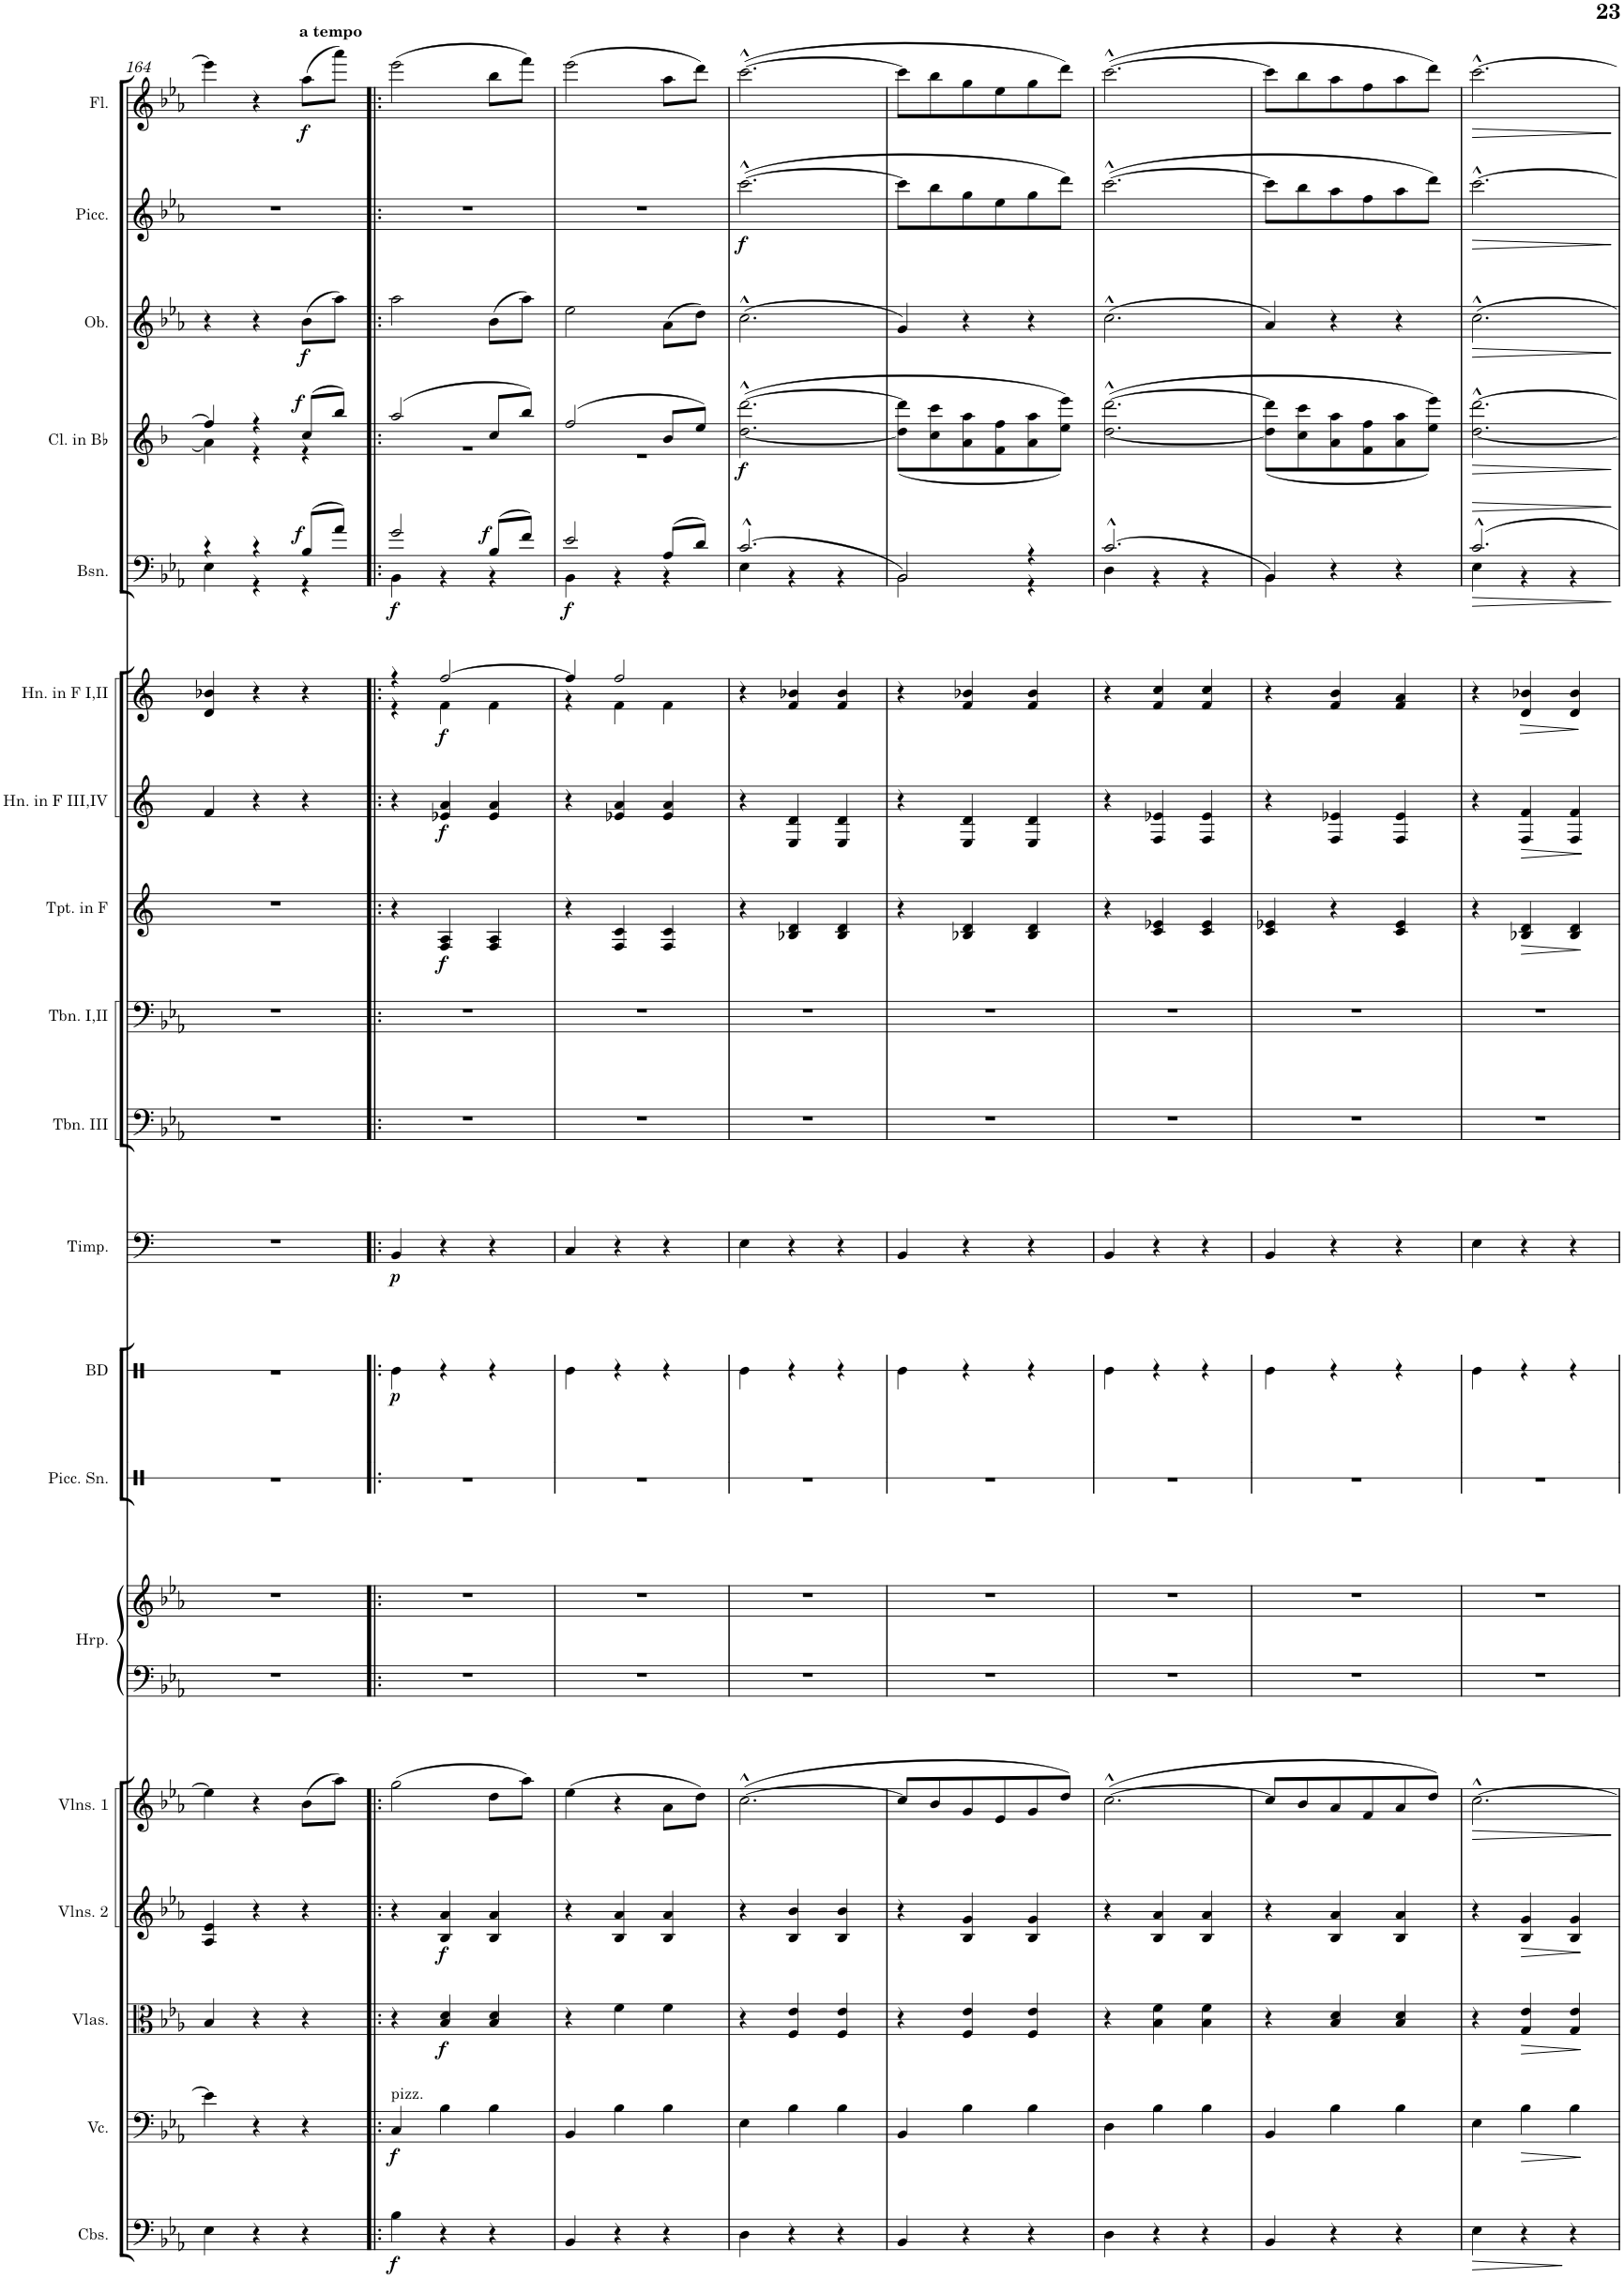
**kern	**dynam	**kern	**dynam	**kern	**dynam	**kern	**dynam	**kern	**dynam	**kern	**kern	**kern	**kern	**dynam	**kern	**dynam	**kern	**kern	**kern	**dynam	**kern	**dynam	**kern	**dynam	**kern	**dynam	**kern	**dynam	**kern	**dynam	**kern	**dynam	**kern	**dynam
*part19	*part19	*part18	*part18	*part17	*part17	*part16	*part16	*part15	*part15	*part14	*part14	*part13	*part12	*part12	*part11	*part11	*part10	*part9	*part8	*part8	*part7	*part7	*part6	*part6	*part5	*part5	*part4	*part4	*part3	*part3	*part2	*part2	*part1	*part1
*staff20	*staff20	*staff19	*staff19	*staff18	*staff18	*staff17	*staff17	*staff16	*staff16	*staff15	*staff14	*staff13	*staff12	*staff12	*staff11	*staff11	*staff10	*staff9	*staff8	*staff8	*staff7	*staff7	*staff6	*staff6	*staff5	*staff5	*staff4	*staff4	*staff3	*staff3	*staff2	*staff2	*staff1	*staff1
*I"Contrabasses	*	*I"Violoncello	*	*I"Violas	*	*I"Violins 2	*	*I"Violins 1	*	*I"Harp	*	*I"Piccolo Snare	*I"Bass Drum	*	*I"Timpani	*	*I"Trombone III	*I"Trombone I,II	*I"Trumpet in F	*	*I"Horn in F III, IV	*	*I"Horn in F I, II	*	*I"Bassoon	*	*I"Clarinet in Bb	*	*I"Oboe	*	*I"Piccolo	*	*I"Flute	*
*I'Cbs.	*	*I'Vc.	*	*I'Vlas.	*	*I'Vlns. 2	*	*I'Vlns. 1	*	*I'Hrp.	*	*I'Picc. Sn.	*I'BD	*	*I'Timp.	*	*I'Tbn. III	*I'Tbn. I,II	*I'Tpt. in F	*	*I'Hn. in F III,IV	*	*I'Hn. in F I,II	*	*I'Bsn.	*	*I'Cl. in Bb	*	*I'Ob.	*	*I'Picc.	*	*I'Fl.	*
!!LO:PB:g=z
*clefF4	*	*clefF4	*	*clefC3	*	*clefG2	*	*clefG2	*	*clefF4	*clefG2	*clefX	*clefX	*	*clefF4	*	*clefF4	*clefF4	*clefG2	*	*clefG2	*	*clefG2	*	*clefF4	*	*clefG2	*	*clefG2	*	*clefG2	*	*clefG2	*
*Trd7c12	*	*	*	*	*	*	*	*	*	*	*	*	*	*	*	*	*	*	*Trd-3c-5	*	*Trd4c7	*	*Trd4c7	*	*	*	*Trd1c2	*	*	*	*Trd-7c-12	*	*	*
*k[b-e-a-]	*	*k[b-e-a-]	*	*k[b-e-a-]	*	*k[b-e-a-]	*	*k[b-e-a-]	*	*k[b-e-a-]	*k[b-e-a-]	*k[]	*k[]	*	*k[]	*	*k[b-e-a-]	*k[b-e-a-]	*k[]	*	*k[]	*	*k[]	*	*k[b-e-a-]	*	*k[b-]	*	*k[b-e-a-]	*	*k[b-e-a-]	*	*k[b-e-a-]	*
*M3/4	*	*M3/4	*	*M3/4	*	*M3/4	*	*M3/4	*	*M3/4	*M3/4	*M3/4	*M3/4	*	*M3/4	*	*M3/4	*M3/4	*M3/4	*	*M3/4	*	*M3/4	*	*M3/4	*	*M3/4	*	*M3/4	*	*M3/4	*	*M3/4	*
=164	=164	=164	=164	=164	=164	=164	=164	=164	=164	=164	=164	=164	=164	=164	=164	=164	=164	=164	=164	=164	=164	=164	=164	=164	=164	=164	=164	=164	=164	=164	=164	=164	=164	=164
*	*	*	*	*	*	*	*	*	*	*	*	*	*	*	*	*	*	*	*	*	*	*	*	*	*^	*	*^	*	*	*	*	*	*	*
4E-\	.	4e-\]	.	4B-/	.	4A-/ 4e-/	.	4ee-\]	.	2.r	2.r	2.r	2.r	.	2.r	.	2.r	2.r	2.r	.	4f/	.	4d/ 4b-X/	.	4r	4E-\	.	4ff/]	4a\]	.	4r	.	2.r	.	4eee-\]	.
4r	.	4r	.	4r	.	4r	.	4r	.	.	.	.	.	.	.	.	.	.	.	.	4r	.	4r	.	4r	4r	.	4r	4r	.	4r	.	.	.	4r	.
!	!	!	!	!	!	!	!	!	!	!	!	!	!	!	!	!	!	!	!	!	!	!	!	!	!	!	!	!	!	!	!	!	!	!	!LO:TX:a:B:t=a tempo	!
!	!	!	!	!	!	!	!	!	!	!	!	!	!	!	!	!	!	!	!	!	!	!	!	!	!	!	!LO:DY:a	!	!	!LO:DY:a	!	!LO:DY:b	!	!	!	!LO:DY:b
4r	.	4r	.	4r	.	4r	.	(8b-\L	.	.	.	.	.	.	.	.	.	.	.	.	4r	.	4r	.	(8B-/L	4r	f	(8cc/L	4r	f	(8b-\L	f	.	.	(8aa-\L	f
.	.	.	.	.	.	.	.	8aa-\J)	.	.	.	.	.	.	.	.	.	.	.	.	.	.	.	.	8a-/J)	.	.	8bb-/J)	.	.	8aa-\J)	.	.	.	8aaa-\J)	.
=165!|:	=165!|:	=165!|:	=165!|:	=165!|:	=165!|:	=165!|:	=165!|:	=165!|:	=165!|:	=165!|:	=165!|:	=165!|:	=165!|:	=165!|:	=165!|:	=165!|:	=165!|:	=165!|:	=165!|:	=165!|:	=165!|:	=165!|:	=165!|:	=165!|:	=165!|:	=165!|:	=165!|:	=165!|:	=165!|:	=165!|:	=165!|:	=165!|:	=165!|:	=165!|:	=165!|:	=165!|:
*	*	*	*	*	*	*	*	*	*	*	*	*	*	*	*	*	*	*	*	*	*	*	*^	*	*	*	*	*	*	*	*	*	*	*	*	*
!	!	!LO:TX:a:t=pizz.	!	!	!	!	!	!	!	!	!	!	!	!	!	!	!	!	!	!	!	!	!	!	!	!	!	!	!	!	!	!	!	!	!	!	!
!	!LO:DY:b	!	!LO:DY:b	!	!	!	!	!	!	!	!	!	!	!LO:DY:b	!	!LO:DY:b	!	!	!	!	!	!	!	!	!	!	!	!LO:DY:b	!	!	!	!	!	!	!	!	!
4B-\	f	4C/	f	4r	.	4r	.	(2gg\	.	2.r	2.r	2.r	4Re\	p	4BB/	p	2.r	2.r	4r	.	4r	.	4r	4r	.	2g/	4BB-\	f	(2aa/	2.r	.	2aa-\	.	2.r	.	(2eee-\	.
!	!	!	!	!	!LO:DY:b	!	!LO:DY:b	!	!	!	!	!	!	!	!	!	!	!	!	!LO:DY:b	!	!LO:DY:b	!	!	!LO:DY:b	!	!	!	!	!	!	!	!	!	!	!	!
4r	.	4B-\	.	4B-/ 4d/	f	4B-/ 4a-/	f	.	.	.	.	.	4r	.	4r	.	.	.	4F/ 4A/	f	4e-X/ 4a/	f	[2ff/	4f\	f	.	4r	.	.	.	.	.	.	.	.	.	.
!	!	!	!	!	!	!	!	!	!	!	!	!	!	!	!	!	!	!	!	!	!	!	!	!	!	!	!	!LO:DY:a	!	!	!	!	!	!	!	!	!
4r	.	4B-\	.	4B-/ 4d/	.	4B-/ 4a-/	.	8dd\L	.	.	.	.	4r	.	4r	.	.	.	4F/ 4A/	.	4e-/ 4a/	.	.	4f\	.	(8B-/L	4r	f	8cc/L	.	.	(8b-\L	.	.	.	8bb-\L	.
.	.	.	.	.	.	.	.	8aa-\J)	.	.	.	.	.	.	.	.	.	.	.	.	.	.	.	.	.	8f/J)	.	.	8bb-/J)	.	.	8aa-\J)	.	.	.	8fff\J)	.
=166	=166	=166	=166	=166	=166	=166	=166	=166	=166	=166	=166	=166	=166	=166	=166	=166	=166	=166	=166	=166	=166	=166	=166	=166	=166	=166	=166	=166	=166	=166	=166	=166	=166	=166	=166	=166	=166
!	!	!	!	!	!	!	!	!	!	!	!	!	!	!	!	!	!	!	!	!	!	!	!	!	!	!	!	!LO:DY:b	!	!	!	!	!	!	!	!	!
4BB-/	.	4BB-/	.	4r	.	4r	.	(4ee-\	.	2.r	2.r	2.r	4Re\	.	4C/	.	2.r	2.r	4r	.	4r	.	4ff/]	4r	.	2e-/	4BB-\	f	(2ff/	2.r	.	2ee-\	.	2.r	.	(2eee-\	.
4r	.	4B-\	.	4f\	.	4B-/ 4a-/	.	4r	.	.	.	.	4r	.	4r	.	.	.	4F/ 4c/	.	4e-X/ 4a/	.	2ff/	4f\	.	.	4r	.	.	.	.	.	.	.	.	.	.
4r	.	4B-\	.	4f\	.	4B-/ 4a-/	.	8a-\L	.	.	.	.	4r	.	4r	.	.	.	4F/ 4c/	.	4e-/ 4a/	.	.	4f\	.	(8A-/L	4r	.	8b-/L	.	.	(8a-\L	.	.	.	8aa-\L	.
.	.	.	.	.	.	.	.	8dd\J)	.	.	.	.	.	.	.	.	.	.	.	.	.	.	.	.	.	8d/J)	.	.	8ee/J)	.	.	8dd\J)	.	.	.	8ddd\J)	.
*	*	*	*	*	*	*	*	*	*	*	*	*	*	*	*	*	*	*	*	*	*	*	*v	*v	*	*	*	*	*v	*v	*	*	*	*	*	*	*
=167	=167	=167	=167	=167	=167	=167	=167	=167	=167	=167	=167	=167	=167	=167	=167	=167	=167	=167	=167	=167	=167	=167	=167	=167	=167	=167	=167	=167	=167	=167	=167	=167	=167	=167	=167
!	!	!	!	!	!	!	!	!	!	!	!	!	!	!	!	!	!	!	!	!	!	!	!	!	!	!	!	!	!LO:DY:b	!	!	!	!LO:DY:b	!	!
4D\	.	4E-\	.	4r	.	4r	.	([2.cc^^\	.	2.r	2.r	2.r	4Re\	.	4E\	.	2.r	2.r	4r	.	4r	.	4r	.	(>2.c^^/	4E-\	.	([2.dd\^^ [2.ddd\^^	f	(2.cc^^\	.	([2.ccc^^\	f	([2.ccc^^\	.
4r	.	4B-\	.	4F/ 4e-/	.	4B-/ 4b-/	.	.	.	.	.	.	4r	.	4r	.	.	.	4B-X/ 4d/	.	4E/ 4d/	.	4f/ 4b-X/	.	.	4r	.	.	.	.	.	.	.	.	.
4r	.	4B-\	.	4F/ 4e-/	.	4B-/ 4b-/	.	.	.	.	.	.	4r	.	4r	.	.	.	4B-/ 4d/	.	4E/ 4d/	.	4f/ 4b-/	.	.	4r	.	.	.	.	.	.	.	.	.
=168	=168	=168	=168	=168	=168	=168	=168	=168	=168	=168	=168	=168	=168	=168	=168	=168	=168	=168	=168	=168	=168	=168	=168	=168	=168	=168	=168	=168	=168	=168	=168	=168	=168	=168	=168
4BB-/	.	4BB-/	.	4r	.	4r	.	8cc/L]	.	2.r	2.r	2.r	4Re\	.	4BB/	.	2.r	2.r	4r	.	4r	.	4r	.	2BB-/	2BB-\)	.	(<8dd\] 8ddd\]L	.	4g/)	.	8ccc\L]	.	8ccc\L]	.
.	.	.	.	.	.	.	.	8b-/	.	.	.	.	.	.	.	.	.	.	.	.	.	.	.	.	.	.	.	8cc\ 8ccc\	.	.	.	8bb-\	.	8bb-\	.
4r	.	4B-\	.	4F/ 4e-/	.	4B-/ 4g/	.	8g/	.	.	.	.	4r	.	4r	.	.	.	4B-X/ 4d/	.	4E/ 4d/	.	4f/ 4b-X/	.	.	.	.	8a\ 8aa\	.	4r	.	8gg\	.	8gg\	.
.	.	.	.	.	.	.	.	8e-/	.	.	.	.	.	.	.	.	.	.	.	.	.	.	.	.	.	.	.	8f\ 8ff\	.	.	.	8ee-\	.	8ee-\	.
4r	.	4B-\	.	4F/ 4e-/	.	4B-/ 4g/	.	8g/	.	.	.	.	4r	.	4r	.	.	.	4B-/ 4d/	.	4E/ 4d/	.	4f/ 4b-/	.	4r	4r	.	8a\ 8aa\	.	4r	.	8gg\	.	8gg\	.
.	.	.	.	.	.	.	.	8dd/J)	.	.	.	.	.	.	.	.	.	.	.	.	.	.	.	.	.	.	.	8ee\ 8eee\J))	.	.	.	8ddd\J)	.	8ddd\J)	.
=169	=169	=169	=169	=169	=169	=169	=169	=169	=169	=169	=169	=169	=169	=169	=169	=169	=169	=169	=169	=169	=169	=169	=169	=169	=169	=169	=169	=169	=169	=169	=169	=169	=169	=169	=169
4D\	.	4D\	.	4r	.	4r	.	([2.cc^^\	.	2.r	2.r	2.r	4Re\	.	4BB/	.	2.r	2.r	4r	.	4r	.	4r	.	(>2.c^^/	4D\	.	([2.dd\^^ [2.ddd\^^	.	(2.cc^^\	.	([2.ccc^^\	.	([2.ccc^^\	.
4r	.	4B-\	.	4B-\ 4f\	.	4B-/ 4a-/	.	.	.	.	.	.	4r	.	4r	.	.	.	4c/ 4e-X/	.	4F/ 4e-X/	.	4f/ 4cc/	.	.	4r	.	.	.	.	.	.	.	.	.
4r	.	4B-\	.	4B-\ 4f\	.	4B-/ 4a-/	.	.	.	.	.	.	4r	.	4r	.	.	.	4c/ 4e-/	.	4F/ 4e-/	.	4f/ 4cc/	.	.	4r	.	.	.	.	.	.	.	.	.
=170	=170	=170	=170	=170	=170	=170	=170	=170	=170	=170	=170	=170	=170	=170	=170	=170	=170	=170	=170	=170	=170	=170	=170	=170	=170	=170	=170	=170	=170	=170	=170	=170	=170	=170	=170
4BB-/	.	4BB-/	.	4r	.	4r	.	8cc/L]	.	2.r	2.r	2.r	4Re\	.	4BB/	.	2.r	2.r	4c/ 4e-X/	.	4r	.	4r	.	4BB-/	4BB-\)	.	(<8dd\] 8ddd\]L	.	4a-/)	.	8ccc\L]	.	8ccc\L]	.
.	.	.	.	.	.	.	.	8b-/	.	.	.	.	.	.	.	.	.	.	.	.	.	.	.	.	.	.	.	8cc\ 8ccc\	.	.	.	8bb-\	.	8bb-\	.
4r	.	4B-\	.	4B-/ 4d/	.	4B-/ 4a-/	.	8a-/	.	.	.	.	4r	.	4r	.	.	.	4r	.	4F/ 4e-X/	.	4f/ 4b/	.	4r	2ryy	.	8a\ 8aa\	.	4r	.	8aa-\	.	8aa-\	.
.	.	.	.	.	.	.	.	8f/	.	.	.	.	.	.	.	.	.	.	.	.	.	.	.	.	.	.	.	8f\ 8ff\	.	.	.	8ff\	.	8ff\	.
4r	.	4B-\	.	4B-/ 4d/	.	4B-/ 4a-/	.	8a-/	.	.	.	.	4r	.	4r	.	.	.	4c/ 4e-/	.	4F/ 4e-/	.	4f/ 4a/	.	4r	.	.	8a\ 8aa\	.	4r	.	8aa-\	.	8aa-\	.
.	.	.	.	.	.	.	.	8dd/J)	.	.	.	.	.	.	.	.	.	.	.	.	.	.	.	.	.	.	.	8ee\ 8eee\J))	.	.	.	8ddd\J)	.	8ddd\J)	.
=171	=171	=171	=171	=171	=171	=171	=171	=171	=171	=171	=171	=171	=171	=171	=171	=171	=171	=171	=171	=171	=171	=171	=171	=171	=171	=171	=171	=171	=171	=171	=171	=171	=171	=171	=171
!	!LO:HP:b	!	!	!	!	!	!	!	!LO:HP:b	!	!	!	!	!	!	!	!	!	!	!	!	!	!	!	!	!	!LO:HP:b	!	!	!	!	!	!	!	!
!	!	!	!	!	!	!	!	!	!	!	!	!	!	!	!	!	!	!	!	!	!	!	!	!	!	!	!LO:HP:n=1:b	!	!LO:HP:b	!	!LO:HP:b	!	!LO:HP:b	!	!LO:HP:b
4E-\	>	4E-\	.	4r	.	4r	.	[2.cc^^\	>	2.r	2.r	2.r	4Re\	.	4E\	.	2.r	2.r	4r	.	4r	.	4r	.	2.c^^/	4E-\	> >	[2.dd\^^ [2.ddd\^^	>	2.cc^^\	>	[2.ccc^^\	>	[2.ccc^^\	>
!	!	!	!LO:HP:b	!	!LO:HP:b	!	!LO:HP:b	!	!	!	!	!	!	!	!	!	!	!	!	!LO:HP:b	!	!LO:HP:b	!	!LO:HP:b	!	!	!	!	!	!	!	!	!	!	!
4r	.	4B-\	>	4G/ 4e-/	>	4B-/ 4g/	>	.	.	.	.	.	4r	.	4r	.	.	.	4B-X/ 4d/	>	4F/ 4f/	>	4d/ 4b-X/	>	.	4r	]	.	.	.	.	.	.	.	.
4r	]	4B-\	.	4G/ 4e-/	.	4B-/ 4g/	.	.	.	.	.	.	4r	.	4r	.	.	.	4B-/ 4d/	.	4F/ 4f/	.	4d/ 4b-/	.	.	4r	.	.	.	.	.	.	.	.	.
*	*	*	*	*	*	*	*	*	*	*	*	*	*	*	*	*	*	*	*	*	*	*	*	*	*v	*v	*	*	*	*	*	*	*	*	*
.	.	.	]	.	]	.	]	.	]	.	.	.	.	.	.	.	.	.	.	]	.	]	.	]	.	]	.	]	.	]	.	]	.	]
=	=	=	=	=	=	=	=	=	=	=	=	=	=	=	=	=	=	=	=	=	=	=	=	=	=	=	=	=	=	=	=	=	=	=
*-	*-	*-	*-	*-	*-	*-	*-	*-	*-	*-	*-	*-	*-	*-	*-	*-	*-	*-	*-	*-	*-	*-	*-	*-	*-	*-	*-	*-	*-	*-	*-	*-	*-	*-
